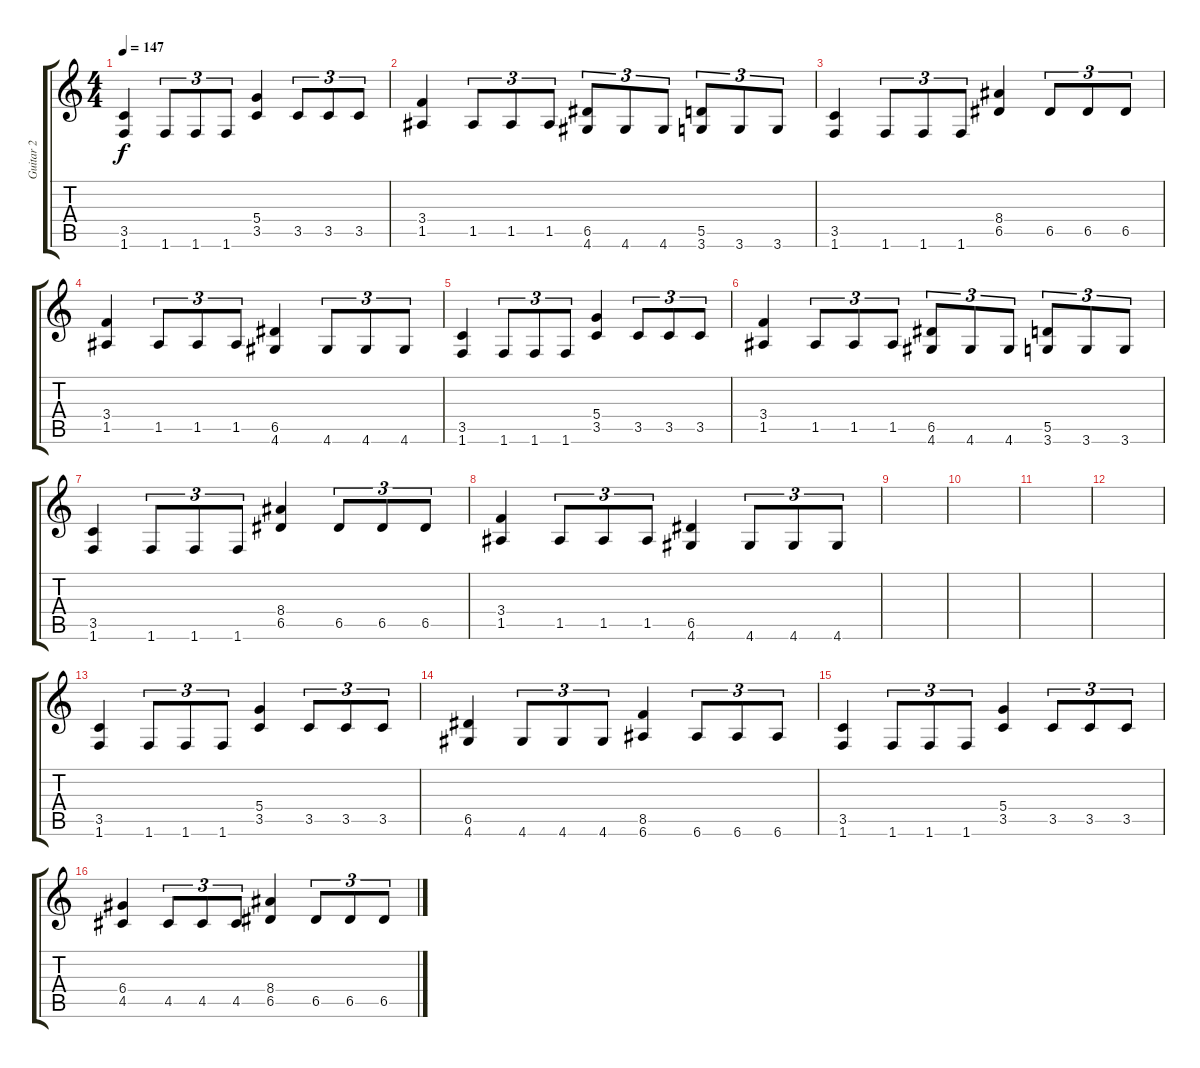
\track ("Guitar 2" "Guitar 2") {instrument distortionguitar}
\staff {score tabs}
\tuning (E4 B3 G3 D3 A2 E2) {hide}
\ts (4 4)
\tempo 147
\clef g2
\ks c
(3.5 1.6).4{dy f} 1.6.8{tu (3 2)} 1.6.8{tu (3 2)} 1.6.8{tu (3 2)} (5.4 3.5).4 3.5.8{tu (3 2)} 3.5.8{tu (3 2)} 3.5.8{tu (3 2)} |
(3.4 1.5).4 1.5.8{tu (3 2)} 1.5.8{tu (3 2)} 1.5.8{tu (3 2)} (6.5 4.6).8{tu (3 2)} 4.6.8{tu (3 2)} 4.6.8{tu (3 2)} (5.5 3.6).8{tu (3 2)} 3.6.8{tu (3 2)} 3.6.8{tu (3 2)} |
(3.5 1.6).4 1.6.8{tu (3 2)} 1.6.8{tu (3 2)} 1.6.8{tu (3 2)} (8.4 6.5).4 6.5.8{tu (3 2)} 6.5.8{tu (3 2)} 6.5.8{tu (3 2)} |
(3.4 1.5).4 1.5.8{tu (3 2)} 1.5.8{tu (3 2)} 1.5.8{tu (3 2)} (6.5 4.6).4 4.6.8{tu (3 2)} 4.6.8{tu (3 2)} 4.6.8{tu (3 2)} |
(3.5 1.6).4 1.6.8{tu (3 2)} 1.6.8{tu (3 2)} 1.6.8{tu (3 2)} (5.4 3.5).4 3.5.8{tu (3 2)} 3.5.8{tu (3 2)} 3.5.8{tu (3 2)} |
(3.4 1.5).4 1.5.8{tu (3 2)} 1.5.8{tu (3 2)} 1.5.8{tu (3 2)} (6.5 4.6).8{tu (3 2)} 4.6.8{tu (3 2)} 4.6.8{tu (3 2)} (5.5 3.6).8{tu (3 2)} 3.6.8{tu (3 2)} 3.6.8{tu (3 2)} |
(3.5 1.6).4 1.6.8{tu (3 2)} 1.6.8{tu (3 2)} 1.6.8{tu (3 2)} (8.4 6.5).4 6.5.8{tu (3 2)} 6.5.8{tu (3 2)} 6.5.8{tu (3 2)} |
(3.4 1.5).4 1.5.8{tu (3 2)} 1.5.8{tu (3 2)} 1.5.8{tu (3 2)} (6.5 4.6).4 4.6.8{tu (3 2)} 4.6.8{tu (3 2)} 4.6.8{tu (3 2)} |
|
|
|
|
(3.5 1.6).4 1.6.8{tu (3 2)} 1.6.8{tu (3 2)} 1.6.8{tu (3 2)} (5.4 3.5).4 3.5.8{tu (3 2)} 3.5.8{tu (3 2)} 3.5.8{tu (3 2)} |
(6.5 4.6).4 4.6.8{tu (3 2)} 4.6.8{tu (3 2)} 4.6.8{tu (3 2)} (8.5 6.6).4 6.6.8{tu (3 2)} 6.6.8{tu (3 2)} 6.6.8{tu (3 2)} |
(3.5 1.6).4 1.6.8{tu (3 2)} 1.6.8{tu (3 2)} 1.6.8{tu (3 2)} (5.4 3.5).4 3.5.8{tu (3 2)} 3.5.8{tu (3 2)} 3.5.8{tu (3 2)} |
(6.4 4.5).4 4.5.8{tu (3 2)} 4.5.8{tu (3 2)} 4.5.8{tu (3 2)} (8.4 6.5).4 6.5.8{tu (3 2)} 6.5.8{tu (3 2)} 6.5.8{tu (3 2)}
